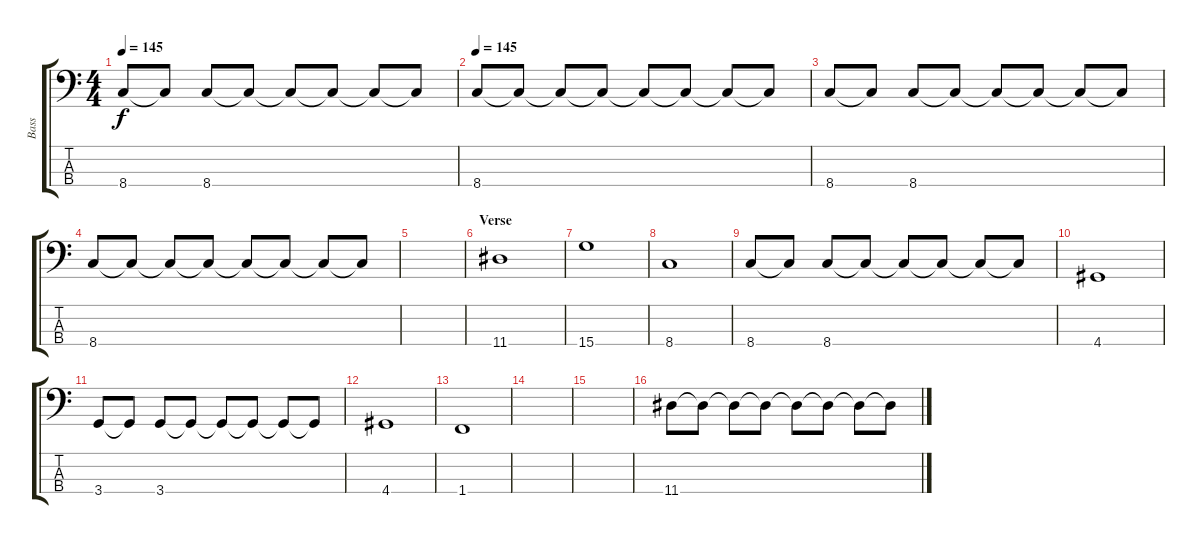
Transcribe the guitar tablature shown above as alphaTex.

\track ("Bass" "Bass") {instrument electricbassfinger}
\staff {score tabs}
\tuning (G2 D2 A1 E1) {hide}
\ts (4 4)
\tempo 145
\clef f4
\ks c
8.4.8{dy f} 8.4{t}.8 8.4.8 8.4{t}.8 8.4{t}.8 8.4{t}.8 8.4{t}.8 8.4{t}.8 |
\tempo 145
8.4.8 8.4{t}.8 8.4{t}.8 8.4{t}.8 8.4{t}.8 8.4{t}.8 8.4{t}.8 8.4{t}.8 |
8.4.8 8.4{t}.8 8.4.8 8.4{t}.8 8.4{t}.8 8.4{t}.8 8.4{t}.8 8.4{t}.8 |
8.4.8 8.4{t}.8 8.4{t}.8 8.4{t}.8 8.4{t}.8 8.4{t}.8 8.4{t}.8 8.4{t}.8 |
|
\section ("" "Verse")
11.4.1 |
15.4.1 |
8.4.1 |
8.4.8 8.4{t}.8 8.4.8 8.4{t}.8 8.4{t}.8 8.4{t}.8 8.4{t}.8 8.4{t}.8 |
4.4.1 |
3.4.8 3.4{t}.8 3.4.8 3.4{t}.8 3.4{t}.8 3.4{t}.8 3.4{t}.8 3.4{t}.8 |
4.4.1 |
1.4.1 |
|
|
11.4.8 11.4{t}.8 11.4{t}.8 11.4{t}.8 11.4{t}.8 11.4{t}.8 11.4{t}.8 11.4{t}.8
